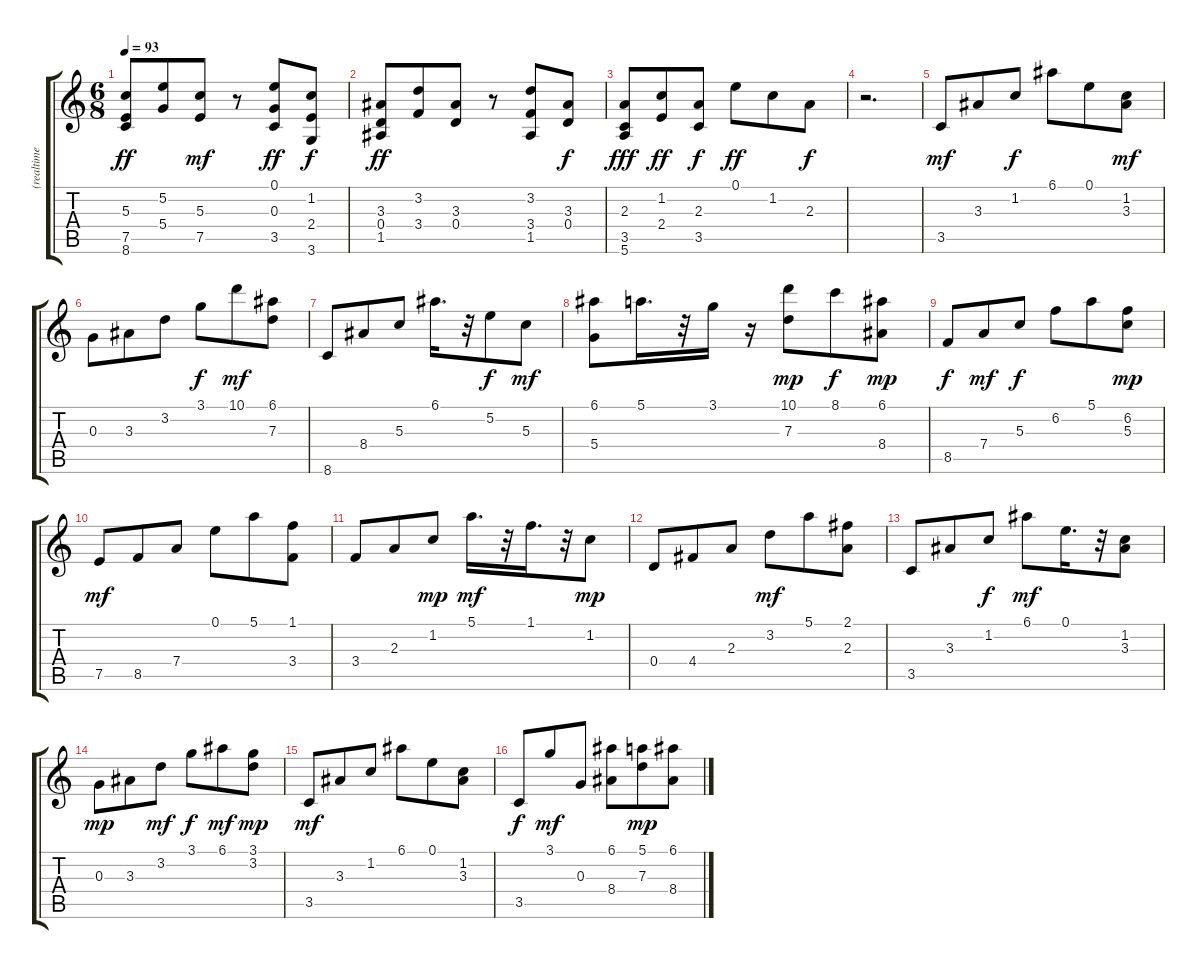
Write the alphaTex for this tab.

\track ("(realtime arranger" "(realtime ") {instrument acousticguitarsteel}
\staff {score tabs}
\tuning (E4 B3 G3 D3 A2 E2) {hide}
\ts (6 8)
\tempo 93
\clef g2
\ks c
(5.3 7.5 8.6).8{dy ff} (5.2 5.4).8 (5.3 7.5).8{dy mf} r.8 (0.1 0.3 3.5).8{dy ff} (1.2 2.4 3.6).8{dy f} |
(3.3 0.4 1.5).8{dy ff} (3.2 3.4).8 (3.3 0.4).8 r.8 (3.2 3.4 1.5).8 (3.3 0.4).8{dy f} |
(2.3 3.5 5.6).8{dy fff} (1.2 2.4).8{dy ff} (2.3 3.5).8{dy f} 0.1.8{dy ff} 1.2.8 2.3.8{dy f} |
r.2{d} |
3.5.8{dy mf} 3.3.8 1.2.8{dy f} 6.1.8 0.1.8 (1.2 3.3).8{dy mf} |
0.3.8 3.3.8 3.2.8 3.1.8{dy f} 10.1.8{dy mf} (6.1 7.3).8 |
8.6.8 8.4.8 5.3.8 6.1.16{d} r.32 5.2.8{dy f} 5.3.8{dy mf} |
(6.1 5.4).8 5.1.16{d} r.32 3.1.16 r.16 (10.1 7.3).8{dy mp} 8.1.8{dy f} (6.1 8.4).8{dy mp} |
8.5.8{dy f} 7.4.8{dy mf} 5.3.8{dy f} 6.2.8 5.1.8 (6.2 5.3).8{dy mp} |
7.5.8{dy mf} 8.5.8 7.4.8 0.1.8 5.1.8 (1.1 3.4).8 |
3.4.8 2.3.8 1.2.8{dy mp} 5.1.16{d dy mf} r.32 1.1.16{d} r.32 1.2.8{dy mp} |
0.4.8 4.4.8 2.3.8 3.2.8{dy mf} 5.1.8 (2.1 2.3).8 |
3.5.8 3.3.8 1.2.8{dy f} 6.1.8{dy mf} 0.1.16{d} r.32 (1.2 3.3).8 |
0.3.8{dy mp} 3.3.8 3.2.8{dy mf} 3.1.8{dy f} 6.1.8{dy mf} (3.1 3.2).8{dy mp} |
3.5.8{dy mf} 3.3.8 1.2.8 6.1.8 0.1.8 (1.2 3.3).8 |
3.5.8{dy f} 3.1.8{dy mf} 0.3.8 (6.1 8.4).8 (5.1 7.3).8{dy mp} (6.1 8.4).8
